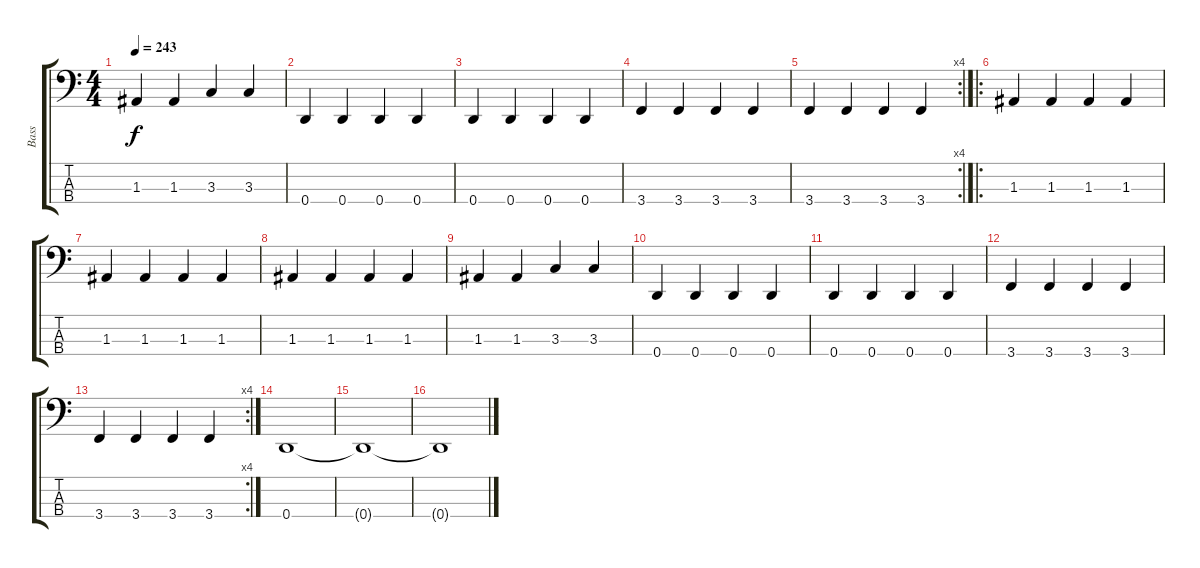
\track ("Bass" "Bass") {instrument electricbasspick}
\staff {score tabs}
\tuning (G2 D2 A1 D1) {hide}
\ts (4 4)
\tempo 243
\clef f4
\ks c
1.3.4{dy f} 1.3.4 3.3.4 3.3.4 |
0.4.4 0.4.4 0.4.4 0.4.4 |
0.4.4 0.4.4 0.4.4 0.4.4 |
3.4.4 3.4.4 3.4.4 3.4.4 |
\rc 4
3.4.4 3.4.4 3.4.4 3.4.4 |
\ro
1.3.4 1.3.4 1.3.4 1.3.4 |
1.3.4 1.3.4 1.3.4 1.3.4 |
1.3.4 1.3.4 1.3.4 1.3.4 |
1.3.4 1.3.4 3.3.4 3.3.4 |
0.4.4 0.4.4 0.4.4 0.4.4 |
0.4.4 0.4.4 0.4.4 0.4.4 |
3.4.4 3.4.4 3.4.4 3.4.4 |
\rc 4
3.4.4 3.4.4 3.4.4 3.4.4 |
0.4.1 |
0.4{t}.1 |
0.4{t}.1
